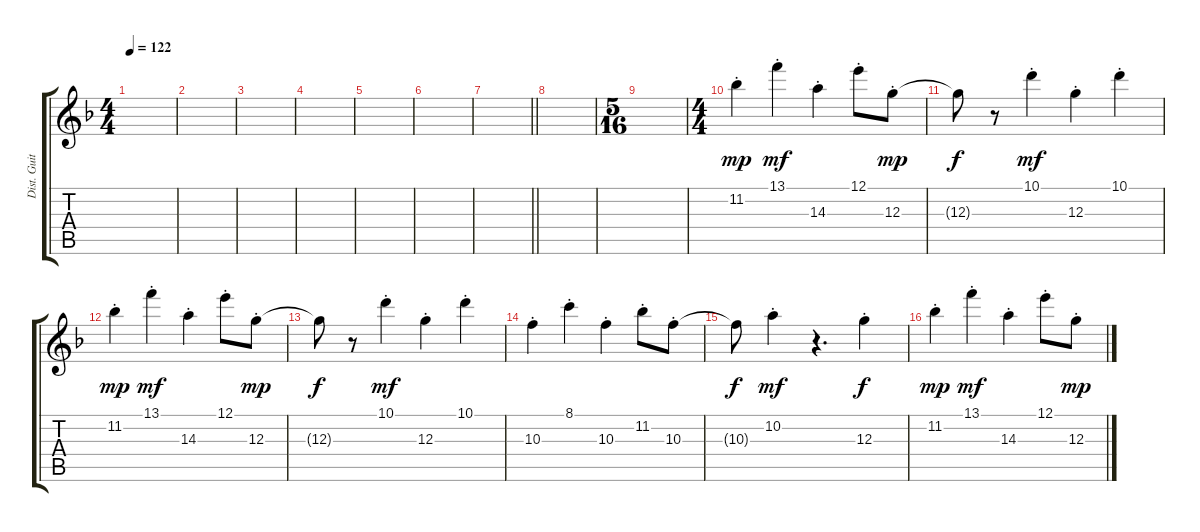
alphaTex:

\track ("Dist. Guitar" "Dist. Guit") {instrument distortionguitar}
\staff {score tabs}
\tuning (E4 B3 G3 D3 A2 E2) {hide}
\ts (4 4)
\tempo 122
\clef g2
\ks f
|
|
|
|
|
|
\barLineRight lightlight
|
|
\ts (5 16)
|
\ts (4 4)
11.2{st}.4{dy mp} 13.1{st}.4{dy mf} 14.3{st}.4 12.1{st}.8 12.3{st}.8{dy mp} |
12.3{t}.8{dy f} r.8 10.1{st}.4{dy mf} 12.3{st}.4 10.1{st}.4 |
11.2{st}.4{dy mp} 13.1{st}.4{dy mf} 14.3{st}.4 12.1{st}.8 12.3{st}.8{dy mp} |
12.3{t}.8{dy f} r.8 10.1{st}.4{dy mf} 12.3{st}.4 10.1{st}.4 |
10.3{st}.4 8.1{st}.4 10.3{st}.4 11.2{st}.8 10.3{st}.8 |
10.3{t}.8{dy f} 10.2{st}.4{dy mf} r.4{d} 12.3{st}.4{dy f} |
11.2{st}.4{dy mp} 13.1{st}.4{dy mf} 14.3{st}.4 12.1{st}.8 12.3{st}.8{dy mp}
